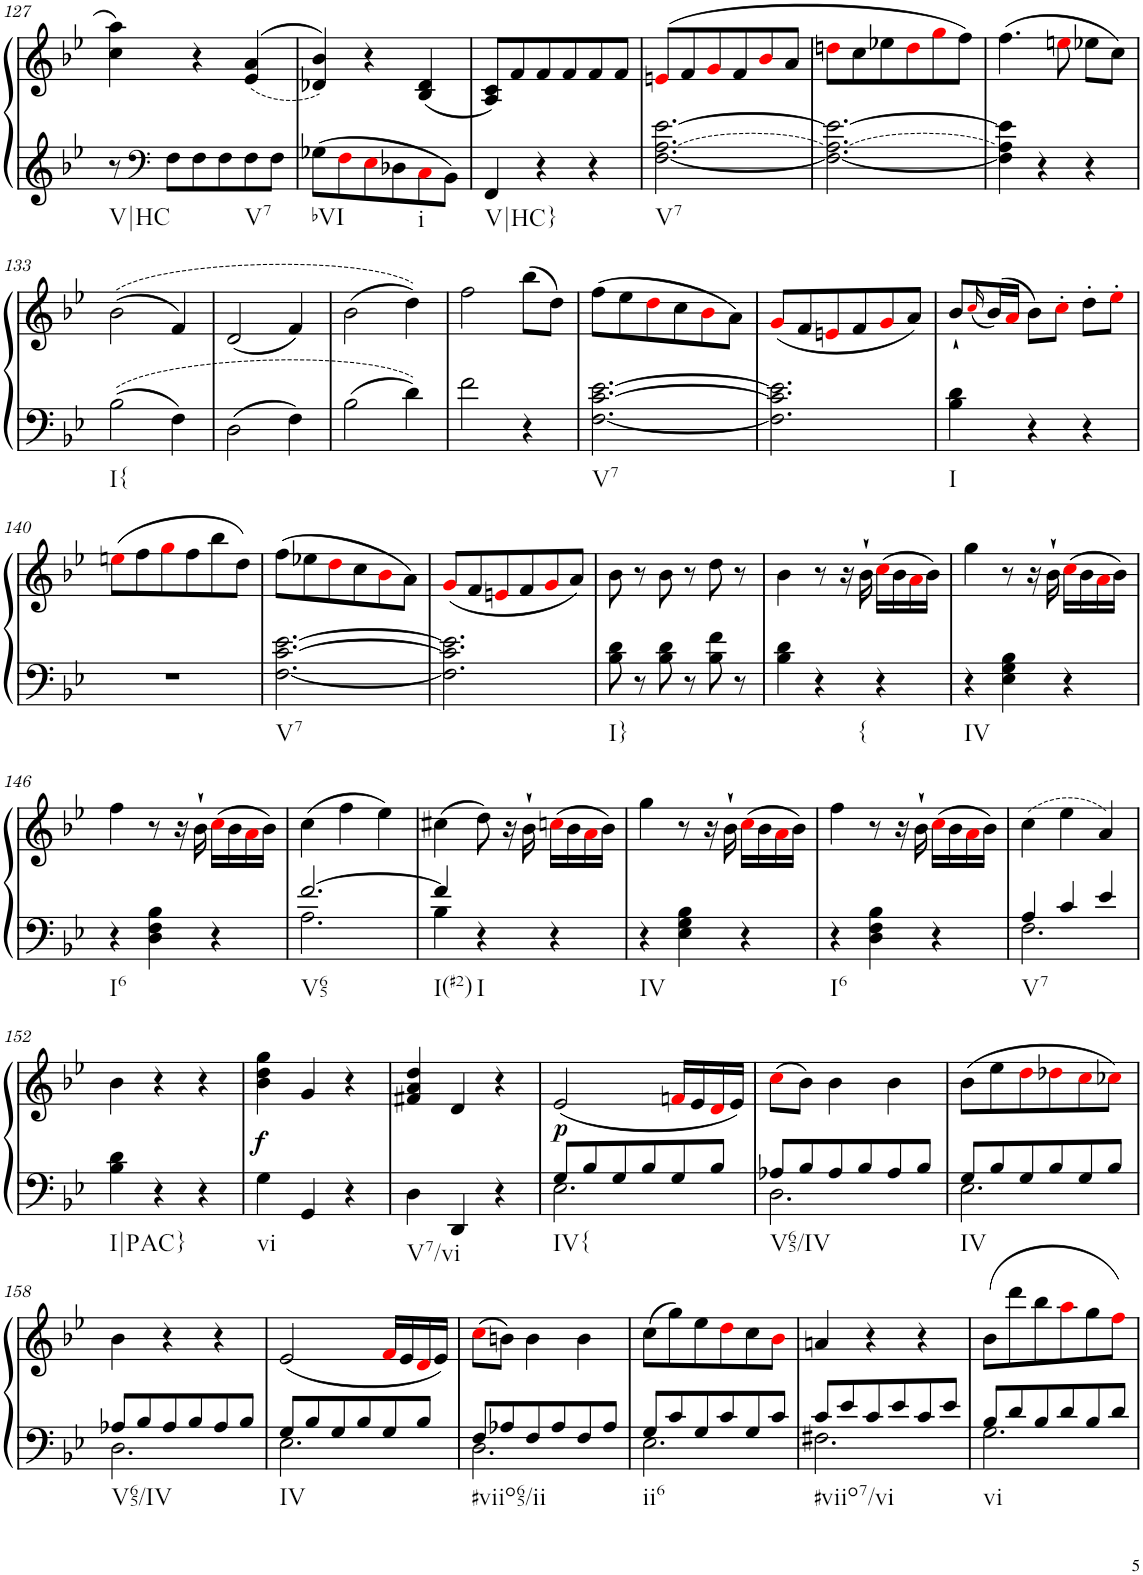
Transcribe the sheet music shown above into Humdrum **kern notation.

**kern	**kern	**dynam
*part1	*part1	*part1
*staff2	*staff1	*staff1/2
*I"Piano, Piano right	*	*
*I'Pno.	*	*
!!LO:PB:g=z
*clefG2	*clefG2	*
*k[b-e-]	*k[b-e-]	*
*M3/4	*M3/4	*
=127	=127	=127
!LO:TX:b:t=V|HC	!	!
8r	4cc\ 4aa\	.
*clefF4	*	*
8F\L	.	.
8F\	4r	.
8F\	.	.
!LO:TX:b:t=V7	!	!
8F\	(>(4e-/ 4a/	.
8F\J	.	.
=128	=128	=128
!LO:TX:b:t=bVI	!	!
8G-X\L	4d-X/ 4b-/))	.
8Fi\	.	.
8E-i\	4r	.
8D-X\	.	.
!LO:TX:b:t=i	!	!
8Ci\	(4B-/ 4d-/	.
8BB-\J	.	.
=129	=129	=129
!LO:TX:b:t=V|HC}	!	!
4FF/	8A/ 8c/L)	.
.	8f/	.
4r	8f/	.
.	8f/	.
4r	8f/	.
.	8f/J	.
=130	=130	=130
!LO:TX:b:t=V7	!	!
!LO:T:n=2:dash	!	!
[2.F\ [2.A\ [2.e-\	(8eni/L	.
.	8f/	.
.	8gi/	.
.	8f/	.
.	8b-i/	.
.	8a/J	.
=131	=131	=131
2.F\_ 2.A\_ 2.e-\_	8ddni\L	.
.	8cc\	.
.	8ee-X\	.
.	8ddi\	.
.	8ggi\	.
.	8ff\J)	.
=132	=132	=132
4F\] 4A\] 4e-\]	(4.ff\	.
4r	.	.
.	8eeni\	.
4r	8ee-X\L	.
.	8cc\J)	.
!!LO:LB:g=z
=133	=133	=133
!LO:TX:b:t=I{	!	!
2B-\	((2b-\	.
4F\	4f/)	.
=134	=134	=134
2D\	(2d/	.
4F\	4f/)	.
=135	=135	=135
2B-\	(2b-\	.
4d\	4dd\))	.
=136	=136	=136
2f\	2ff\	.
4r	(8bb-\L	.
.	8dd\J)	.
=137	=137	=137
!LO:TX:b:t=V7	!	!
[2.F\ [2.c\ [2.e-\	(8ff\L	.
.	8ee-\	.
.	8ddi\	.
.	8cc\	.
.	8b-i\	.
.	8a\J)	.
=138	=138	=138
2.F\] 2.c\] 2.e-\]	(8gi/L	.
.	8f/	.
.	8eni/	.
.	8f/	.
.	8gi/	.
.	8a/J)	.
=139	=139	=139
!LO:TX:b:t=I	!	!
4B-\ 4d\	8b-`/L	.
.	(16qcci/	.
.	(16b-/L)	.
.	16ai/JJ	.
4r	8b-\L)	.
.	8cc'i\J	.
4r	8dd'\L	.
.	8ee-'i\J	.
!!LO:LB:g=z
=140	=140	=140
2.r	(8eeni\L	.
.	8ff\	.
.	8ggi\	.
.	8ff\	.
.	8bb-\	.
.	8dd\J)	.
=141	=141	=141
!LO:TX:b:t=V7	!	!
[2.F\ [2.c\ [2.e-\	(8ff\L	.
.	8ee-X\	.
.	8ddi\	.
.	8cc\	.
.	8b-i\	.
.	8a\J)	.
=142	=142	=142
2.F\] 2.c\] 2.e-\]	(8gi/L	.
.	8f/	.
.	8eni/	.
.	8f/	.
.	8gi/	.
.	8a/J)	.
=143	=143	=143
!LO:TX:b:t=I}	!	!
8B-\ 8d\	8b-\	.
8r	8r	.
8B-\ 8d\	8b-\	.
8r	8r	.
8B-\ 8f\	8dd\	.
8r	8r	.
=144	=144	=144
4B-\ 4d\	4b-\	.
!LO:TX:b:t={	!	!
4r	8r	.
.	16r	.
.	16b-`\	.
4r	(16cci\LL	.
.	16b-\	.
.	16ai\	.
.	16b-\JJ)	.
=145	=145	=145
!LO:TX:b:t=IV	!	!
4r	4gg\	.
4E-\ 4G\ 4B-\	8r	.
.	16r	.
.	16b-`\	.
4r	(16cci\LL	.
.	16b-\	.
.	16ai\	.
.	16b-\JJ)	.
!!LO:LB:g=z
=146	=146	=146
!LO:TX:b:t=I6	!	!
4r	4ff\	.
4D\ 4F\ 4B-\	8r	.
.	16r	.
.	16b-`\	.
4r	(16cci\LL	.
.	16b-\	.
.	16ai\	.
.	16b-\JJ)	.
=147	=147	=147
*^	*	*
!LO:TX:b:t=V65	!	!	!
[2.f/	2.A\	(4cc\	.
.	.	4ff\	.
.	.	4ee-\)	.
=148	=148	=148	=148
!LO:TX:b:t=I(#2)	!	!	!
4f/]	4B-\	(4cc#X\	.
!LO:TX:b:t=I	!	!	!
4r	2ryy	8dd\)	.
.	.	16r	.
.	.	16b-`\	.
4r	.	(16ccni\LL	.
.	.	16b-\	.
.	.	16ai\	.
.	.	16b-\JJ)	.
*v	*v	*	*
=149	=149	=149
!LO:TX:b:t=IV	!	!
4r	4gg\	.
4E-\ 4G\ 4B-\	8r	.
.	16r	.
.	16b-`\	.
4r	(16cci\LL	.
.	16b-\	.
.	16ai\	.
.	16b-\JJ)	.
=150	=150	=150
!LO:TX:b:t=I6	!	!
4r	4ff\	.
4D\ 4F\ 4B-\	8r	.
.	16r	.
.	16b-`\	.
4r	(16cci\LL	.
.	16b-\	.
.	16ai\	.
.	16b-\JJ)	.
=151	=151	=151
*^	*	*
!LO:TX:b:t=V7	!	!	!
4A/	2.F\	(4cc\	.
4c/	.	4ee-\	.
4e-/	.	4a/)	.
*v	*v	*	*
!!LO:LB:g=z
=152	=152	=152
!LO:TX:b:t=I|PAC}	!	!
4B-\ 4d\	4b-\	.
4r	4r	.
4r	4r	.
=153	=153	=153
!LO:TX:b:t=vi	!	!
!	!	!LO:DY:b
4G\	4b-\ 4dd\ 4gg\	f
4GG/	4g/	.
4r	4r	.
=154	=154	=154
!LO:TX:b:t=V7/vi	!	!
4D\	4f#X/ 4a/ 4dd/	.
4DD/	4d/	.
4r	4r	.
=155	=155	=155
*^	*	*
!LO:TX:b:t=IV{	!	!	!
!	!	!	!LO:DY:b
8G/L	2.E-\	(2e-/	p
8B-/	.	.	.
8G/	.	.	.
8B-/	.	.	.
8G/	.	16fni/LL	.
.	.	16e-/	.
8B-/J	.	16di/	.
.	.	16e-/JJ)	.
=156	=156	=156	=156
!LO:TX:b:t=V65/IV	!	!	!
8A-X/L	2.D\	(8cci\L	.
8B-/	.	8b-\J)	.
8A-/	.	4b-\	.
8B-/	.	.	.
8A-/	.	4b-\	.
8B-/J	.	.	.
=157	=157	=157	=157
!LO:TX:b:t=IV	!	!	!
8G/L	2.E-\	(8b-\L	.
8B-/	.	8ee-\	.
8G/	.	8ddi\	.
8B-/	.	8dd-Xi\	.
8G/	.	8cci\	.
8B-/J	.	8cc-Xi\J)	.
!!LO:LB:g=z
=158	=158	=158	=158
!LO:TX:b:t=V65/IV	!	!	!
8A-X/L	2.D\	4b-\	.
8B-/	.	.	.
8A-/	.	4r	.
8B-/	.	.	.
8A-/	.	4r	.
8B-/J	.	.	.
=159	=159	=159	=159
!LO:TX:b:t=IV	!	!	!
8G/L	2.E-\	(2e-/	.
8B-/	.	.	.
8G/	.	.	.
8B-/	.	.	.
8G/	.	16fi/LL	.
.	.	16e-/	.
8B-/J	.	16di/	.
.	.	16e-/JJ)	.
=160	=160	=160	=160
!LO:TX:b:t=#viio65/ii	!	!	!
8F/L	2.D\	(8cci\L	.
8A-X/	.	8bn\J)	.
8F/	.	4b\	.
8A-/	.	.	.
8F/	.	4b\	.
8A-/J	.	.	.
=161	=161	=161	=161
!LO:TX:b:t=ii6	!	!	!
8G/L	2.E-\	(8cc\L	.
8c/	.	8gg\)	.
8G/	.	8ee-\	.
8c/	.	8ddi\	.
8G/	.	8cc\	.
8c/J	.	8b-i\J	.
=162	=162	=162	=162
!LO:TX:b:t=#viio7/vi	!	!	!
8c/L	2.F#X\	4an/	.
8e-/	.	.	.
8c/	.	4r	.
8e-/	.	.	.
8c/	.	4r	.
8e-/J	.	.	.
=163	=163	=163	=163
!LO:TX:b:t=vi	!	!	!
8B-/L	2.G\	(8b-\L	.
8d/	.	8ddd\	.
8B-/	.	8bb-\	.
8d/	.	8aai\	.
8B-/	.	8gg\	.
8d/J	.	8ffi\J)	.
*v	*v	*	*
=	=	=
*-	*-	*-
